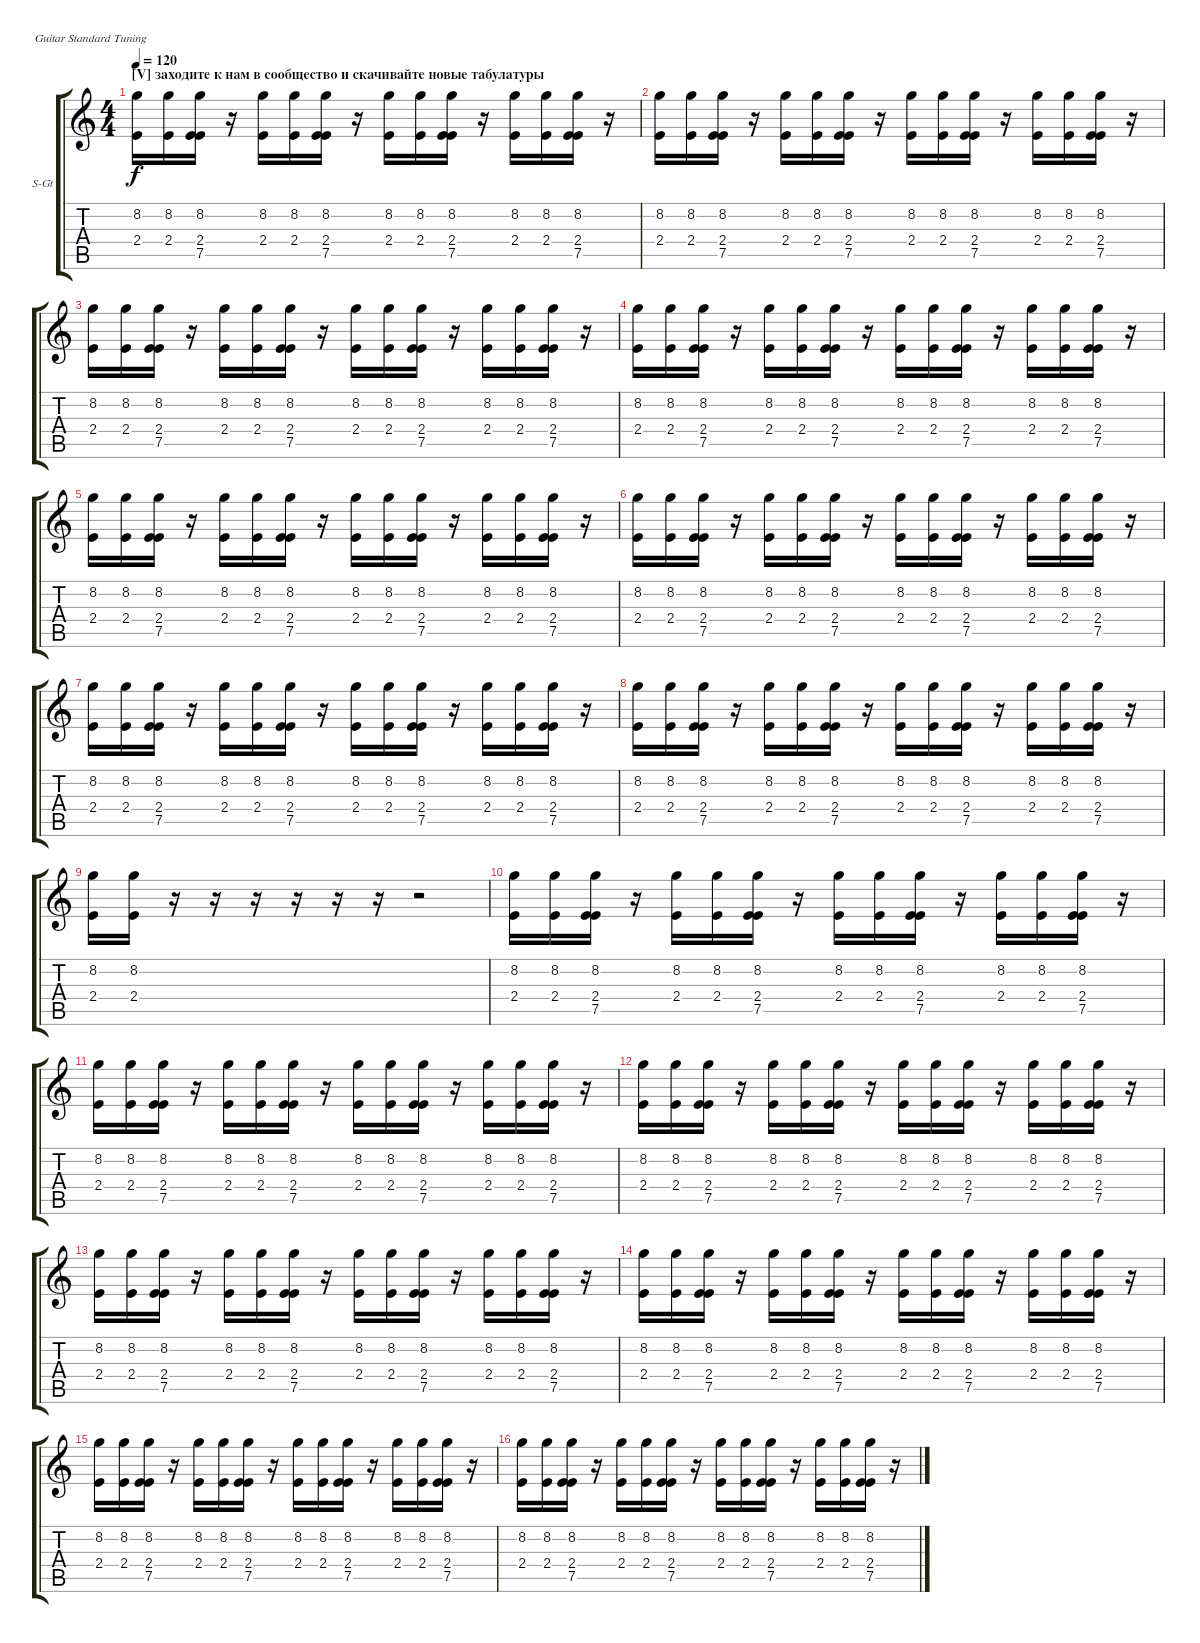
\bracketExtendMode groupsimilarinstruments
\firstSystemTrackNameOrientation horizontal
\otherSystemsTrackNameOrientation horizontal
\track ("Эффект I" "S-Gt") {instrument pad3polysynth}
\staff {score tabs}
\tuning (E4 B3 G3 D3 A2 E2)
\displaytranspose 12
\ts (4 4)
\section ("V" "заходите к нам в сообщество и скачивайте новые табулатуры")
\tempo 120
\clef g2
\ks c
(8.2 2.4).16{dy f instrument pad3polysynth} (8.2 2.4).16 (8.2 2.4 7.5).16 r.16 (8.2 2.4).16 (8.2 2.4).16 (8.2 2.4 7.5).16 r.16 (8.2 2.4).16 (8.2 2.4).16 (8.2 2.4 7.5).16 r.16 (8.2 2.4).16 (8.2 2.4).16 (8.2 2.4 7.5).16 r.16 |
(8.2 2.4).16 (8.2 2.4).16 (8.2 2.4 7.5).16 r.16 (8.2 2.4).16 (8.2 2.4).16 (8.2 2.4 7.5).16 r.16 (8.2 2.4).16 (8.2 2.4).16 (8.2 2.4 7.5).16 r.16 (8.2 2.4).16 (8.2 2.4).16 (8.2 2.4 7.5).16 r.16 |
(8.2 2.4).16 (8.2 2.4).16 (8.2 2.4 7.5).16 r.16 (8.2 2.4).16 (8.2 2.4).16 (8.2 2.4 7.5).16 r.16 (8.2 2.4).16 (8.2 2.4).16 (8.2 2.4 7.5).16 r.16 (8.2 2.4).16 (8.2 2.4).16 (8.2 2.4 7.5).16 r.16 |
(8.2 2.4).16 (8.2 2.4).16 (8.2 2.4 7.5).16 r.16 (8.2 2.4).16 (8.2 2.4).16 (8.2 2.4 7.5).16 r.16 (8.2 2.4).16 (8.2 2.4).16 (8.2 2.4 7.5).16 r.16 (8.2 2.4).16 (8.2 2.4).16 (8.2 2.4 7.5).16 r.16 |
(8.2 2.4).16 (8.2 2.4).16 (8.2 2.4 7.5).16 r.16 (8.2 2.4).16 (8.2 2.4).16 (8.2 2.4 7.5).16 r.16 (8.2 2.4).16 (8.2 2.4).16 (8.2 2.4 7.5).16 r.16 (8.2 2.4).16 (8.2 2.4).16 (8.2 2.4 7.5).16 r.16 |
(8.2 2.4).16 (8.2 2.4).16 (8.2 2.4 7.5).16 r.16 (8.2 2.4).16 (8.2 2.4).16 (8.2 2.4 7.5).16 r.16 (8.2 2.4).16 (8.2 2.4).16 (8.2 2.4 7.5).16 r.16 (8.2 2.4).16 (8.2 2.4).16 (8.2 2.4 7.5).16 r.16 |
(8.2 2.4).16 (8.2 2.4).16 (8.2 2.4 7.5).16 r.16 (8.2 2.4).16 (8.2 2.4).16 (8.2 2.4 7.5).16 r.16 (8.2 2.4).16 (8.2 2.4).16 (8.2 2.4 7.5).16 r.16 (8.2 2.4).16 (8.2 2.4).16 (8.2 2.4 7.5).16 r.16 |
(8.2 2.4).16 (8.2 2.4).16 (8.2 2.4 7.5).16 r.16 (8.2 2.4).16 (8.2 2.4).16 (8.2 2.4 7.5).16 r.16 (8.2 2.4).16 (8.2 2.4).16 (8.2 2.4 7.5).16 r.16 (8.2 2.4).16 (8.2 2.4).16 (8.2 2.4 7.5).16 r.16 |
(8.2 2.4).16 (8.2 2.4).16 r.16 r.16 r.16 r.16 r.16 r.16 r.2 |
(8.2 2.4).16 (8.2 2.4).16 (8.2 2.4 7.5).16 r.16 (8.2 2.4).16 (8.2 2.4).16 (8.2 2.4 7.5).16 r.16 (8.2 2.4).16 (8.2 2.4).16 (8.2 2.4 7.5).16 r.16 (8.2 2.4).16 (8.2 2.4).16 (8.2 2.4 7.5).16 r.16 |
(8.2 2.4).16 (8.2 2.4).16 (8.2 2.4 7.5).16 r.16 (8.2 2.4).16 (8.2 2.4).16 (8.2 2.4 7.5).16 r.16 (8.2 2.4).16 (8.2 2.4).16 (8.2 2.4 7.5).16 r.16 (8.2 2.4).16 (8.2 2.4).16 (8.2 2.4 7.5).16 r.16 |
(8.2 2.4).16 (8.2 2.4).16 (8.2 2.4 7.5).16 r.16 (8.2 2.4).16 (8.2 2.4).16 (8.2 2.4 7.5).16 r.16 (8.2 2.4).16 (8.2 2.4).16 (8.2 2.4 7.5).16 r.16 (8.2 2.4).16 (8.2 2.4).16 (8.2 2.4 7.5).16 r.16 |
(8.2 2.4).16 (8.2 2.4).16 (8.2 2.4 7.5).16 r.16 (8.2 2.4).16 (8.2 2.4).16 (8.2 2.4 7.5).16 r.16 (8.2 2.4).16 (8.2 2.4).16 (8.2 2.4 7.5).16 r.16 (8.2 2.4).16 (8.2 2.4).16 (8.2 2.4 7.5).16 r.16 |
(8.2 2.4).16 (8.2 2.4).16 (8.2 2.4 7.5).16 r.16 (8.2 2.4).16 (8.2 2.4).16 (8.2 2.4 7.5).16 r.16 (8.2 2.4).16 (8.2 2.4).16 (8.2 2.4 7.5).16 r.16 (8.2 2.4).16 (8.2 2.4).16 (8.2 2.4 7.5).16 r.16 |
(8.2 2.4).16 (8.2 2.4).16 (8.2 2.4 7.5).16 r.16 (8.2 2.4).16 (8.2 2.4).16 (8.2 2.4 7.5).16 r.16 (8.2 2.4).16 (8.2 2.4).16 (8.2 2.4 7.5).16 r.16 (8.2 2.4).16 (8.2 2.4).16 (8.2 2.4 7.5).16 r.16 |
(8.2 2.4).16 (8.2 2.4).16 (8.2 2.4 7.5).16 r.16 (8.2 2.4).16 (8.2 2.4).16 (8.2 2.4 7.5).16 r.16 (8.2 2.4).16 (8.2 2.4).16 (8.2 2.4 7.5).16 r.16 (8.2 2.4).16 (8.2 2.4).16 (8.2 2.4 7.5).16 r.16
